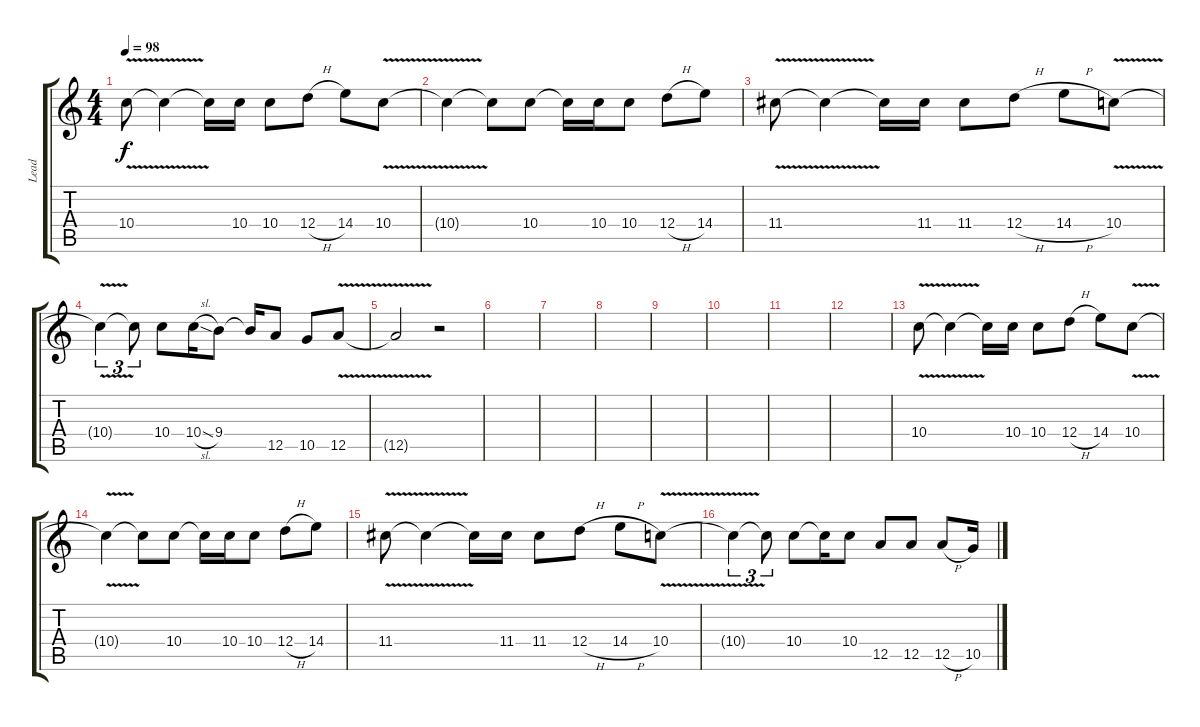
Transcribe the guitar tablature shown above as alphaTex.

\track ("Lead" "Lead") {instrument overdrivenguitar}
\staff {score tabs}
\tuning (E4 B3 G3 D3 A2 E2) {hide}
\ts (4 4)
\tempo 98
\clef g2
\ks c
10.4{v}.8{dy f} 10.4{t}.4 10.4{t}.16 10.4.16 10.4.8 12.4{h}.8 14.4.8 10.4{v}.8 |
10.4{t}.4 10.4{t}.8 10.4.8 10.4{t}.16 10.4.16 10.4.8 12.4{h}.8 14.4.8 |
11.4{v}.8 11.4{t}.4 11.4{t}.16 11.4.16 11.4.8 12.4{h}.8 14.4{h}.8 10.4{v}.8 |
10.4{t}.4{tu (3 2)} 10.4{t}.8{tu (3 2)} 10.4.8 10.4{sl}.16 9.4.8 9.4{t}.16 12.5.8 10.5.8 12.5{v}.8 |
12.5{t}.2 r.2 |
|
|
|
|
|
|
|
10.4{v}.8 10.4{t}.4 10.4{t}.16 10.4.16 10.4.8 12.4{h}.8 14.4.8 10.4{v}.8 |
10.4{t}.4 10.4{t}.8 10.4.8 10.4{t}.16 10.4.16 10.4.8 12.4{h}.8 14.4.8 |
11.4{v}.8 11.4{t}.4 11.4{t}.16 11.4.16 11.4.8 12.4{h}.8 14.4{h}.8 10.4{v}.8 |
10.4{t}.4{tu (3 2)} 10.4{t}.8{tu (3 2)} 10.4.8 10.4{t}.16 10.4.8 12.5.8 12.5.8 12.5{h}.8 10.5{h}.16
